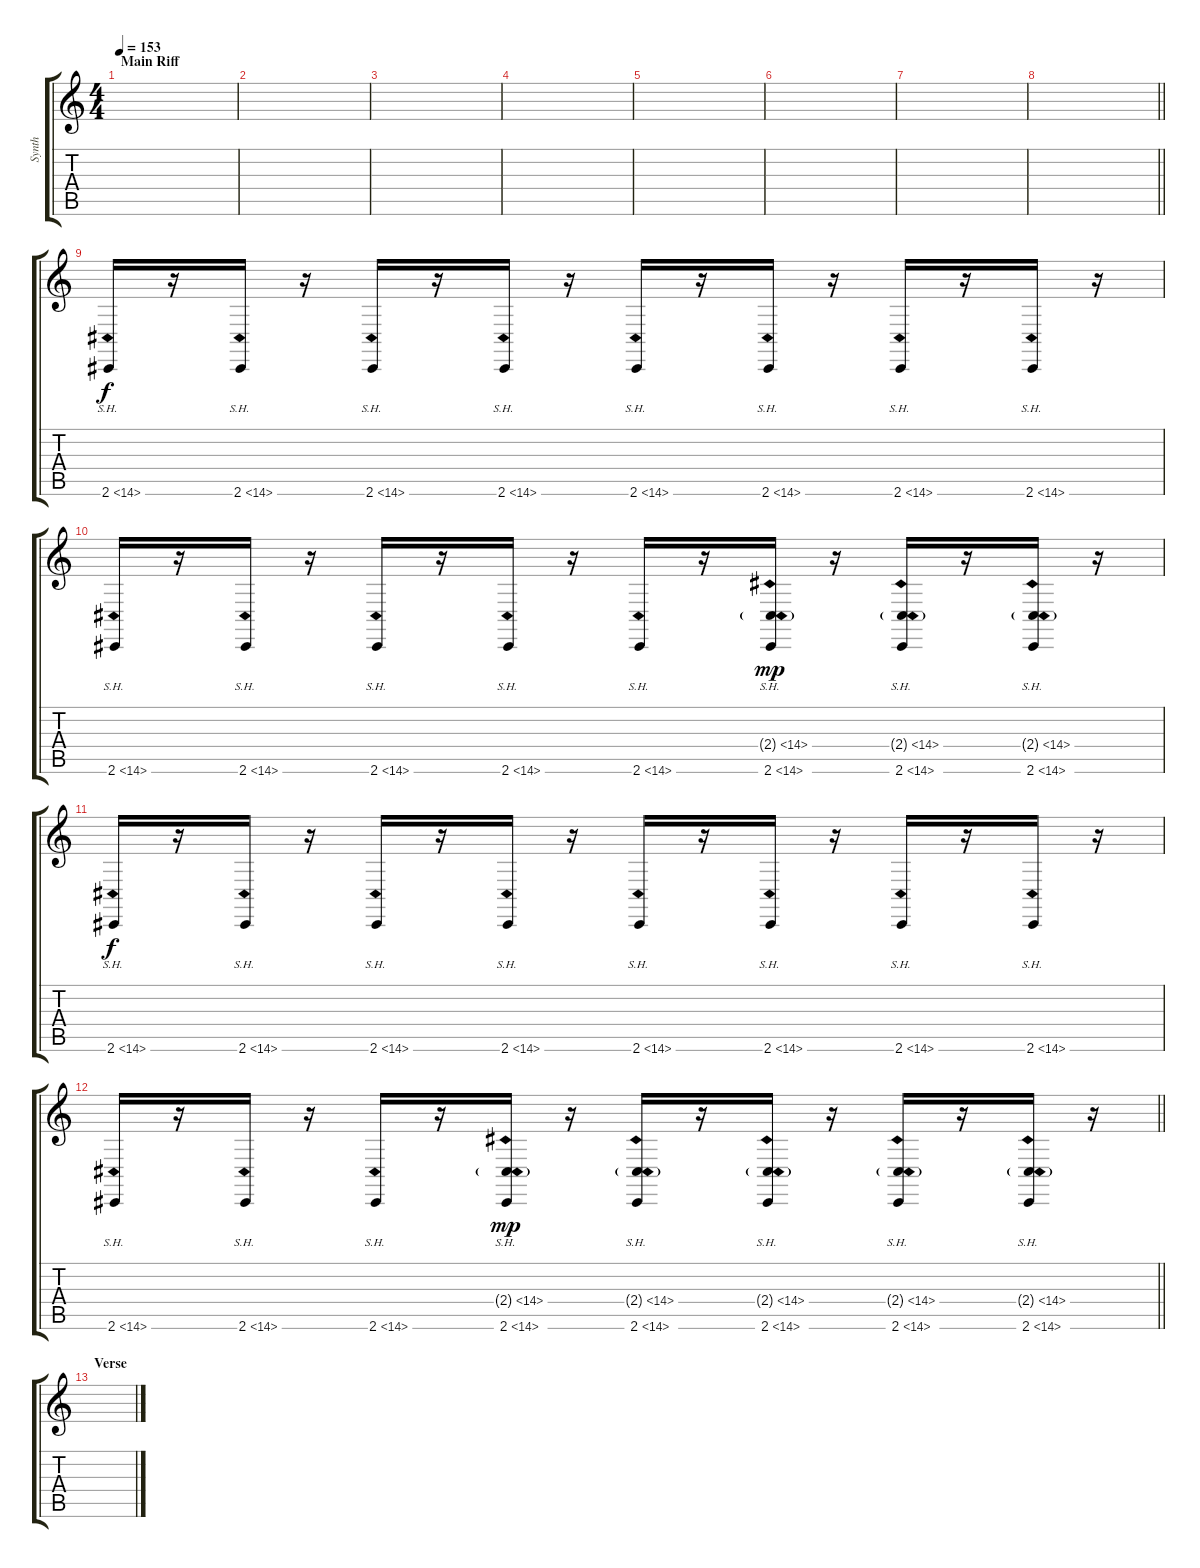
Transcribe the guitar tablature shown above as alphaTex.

\track ("Synth" "Synth") {instrument lead2sawtooth}
\staff {score tabs}
\tuning (Db4 Ab3 E3 B2 Gb2 B1) {hide}
\ts (4 4)
\section ("" "Main Riff")
\tempo 153
\clef g2
\ks c
|
|
|
|
|
|
|
\barLineRight lightlight
|
\section ("" "")
2.6{sh 12}.16 r.16 2.6{sh 12}.16 r.16 2.6{sh 12}.16 r.16 2.6{sh 12}.16 r.16 2.6{sh 12}.16 r.16 2.6{sh 12}.16 r.16 2.6{sh 12}.16 r.16 2.6{sh 12}.16 r.16 |
2.6{sh 12}.16 r.16 2.6{sh 12}.16 r.16 2.6{sh 12}.16 r.16 2.6{sh 12}.16 r.16 2.6{sh 12}.16 r.16 (2.4{sh 12 g} 2.6{sh 12}).16{dy mp} r.16 (2.4{sh 12 g} 2.6{sh 12}).16 r.16 (2.4{sh 12 g} 2.6{sh 12}).16 r.16 |
2.6{sh 12}.16{dy f} r.16 2.6{sh 12}.16 r.16 2.6{sh 12}.16 r.16 2.6{sh 12}.16 r.16 2.6{sh 12}.16 r.16 2.6{sh 12}.16 r.16 2.6{sh 12}.16 r.16 2.6{sh 12}.16 r.16 |
\barLineRight lightlight
2.6{sh 12}.16 r.16 2.6{sh 12}.16 r.16 2.6{sh 12}.16 r.16 (2.4{sh 12 g} 2.6{sh 12}).16{dy mp} r.16 (2.4{sh 12 g} 2.6{sh 12}).16 r.16 (2.4{sh 12 g} 2.6{sh 12}).16 r.16 (2.4{sh 12 g} 2.6{sh 12}).16 r.16 (2.4{sh 12 g} 2.6{sh 12}).16 r.16 |
\section ("" "Verse")
